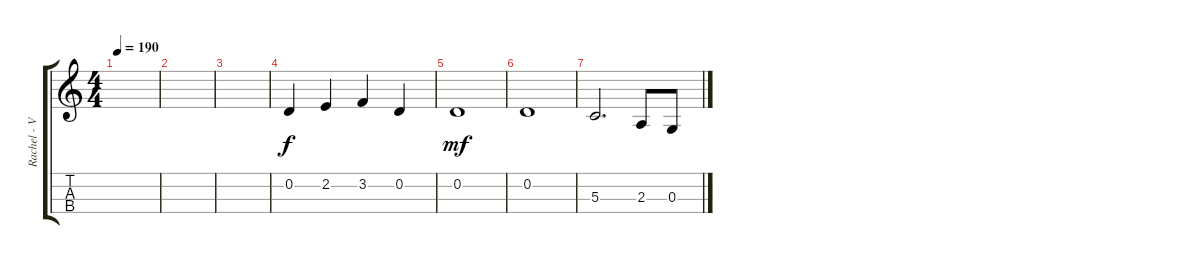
\track ("Rachel - Viola" "Rachel - V") {instrument viola}
\staff {score tabs}
\tuning (A4 D4 G3 C3) {hide}
\ts (4 4)
\tempo 190
\clef g2
\ks c
|
|
|
0.2.4{dy f} 2.2.4 3.2.4 0.2.4 |
0.2.1{dy mf} |
0.2.1 |
5.3.2{d} 2.3.8 0.3.8
